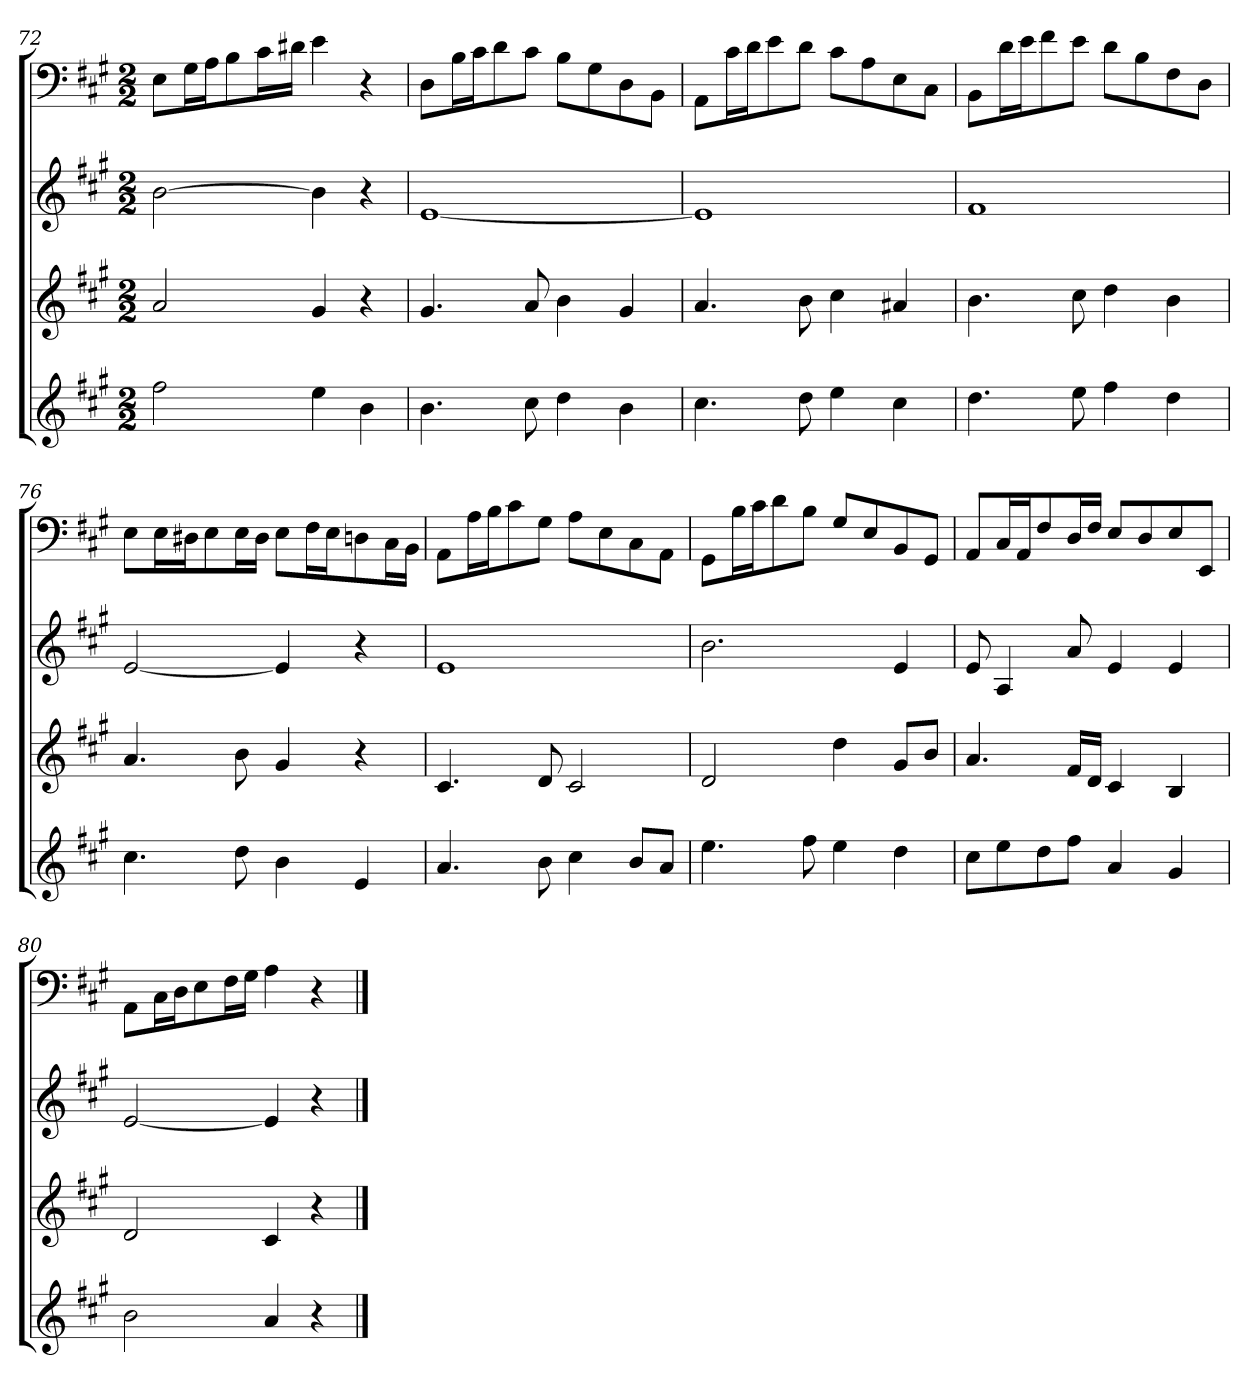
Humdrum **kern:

**kern	**kern	**kern	**kern
*part4	*part3	*part2	*part1
*staff4	*staff3	*staff2	*staff1
*k[f#c#g#]	*k[f#c#g#]	*k[f#c#g#]	*k[f#c#g#]
*A:	*A:	*A:	*A:
*M2/2	*M2/2	*M2/2	*M2/2
=72	=72	=72	=72
2ff#	2a	[2b	8EL
.	.	.	16G#L
.	.	.	16AJ
.	.	.	8B
.	.	.	16c#L
.	.	.	16d#XJJ
4ee	4g#	4b]	4e
4b	4r	4r	4r
=73	=73	=73	=73
4.b	4.g#	[1e	8DL
.	.	.	16BL
.	.	.	16c#J
.	.	.	8d
8cc#	8a	.	8c#J
4dd	4b	.	8BL
.	.	.	8G#
4b	4g#	.	8D
.	.	.	8BBJ
=74	=74	=74	=74
4.cc#	4.a	1e]	8AAL
.	.	.	16c#L
.	.	.	16dJ
.	.	.	8e
8dd	8b	.	8dJ
4ee	4cc#	.	8c#L
.	.	.	8A
4cc#	4a#X	.	8E
.	.	.	8C#J
=75	=75	=75	=75
4.dd	4.b	1f#	8BBL
.	.	.	16dL
.	.	.	16eJ
.	.	.	8f#
8ee	8cc#	.	8eJ
4ff#	4dd	.	8dL
.	.	.	8B
4dd	4b	.	8F#
.	.	.	8DJ
=76	=76	=76	=76
4.cc#	4.a	[2e	8EL
.	.	.	16EL
.	.	.	16D#XJ
.	.	.	8E
8dd	8b	.	16EL
.	.	.	16D#JJ
4b	4g#	4e]	8EL
.	.	.	16F#L
.	.	.	16EJ
4e	4r	4r	8Dn
.	.	.	16C#L
.	.	.	16BBJJ
=77	=77	=77	=77
4.a	4.c#	1e	8AAL
.	.	.	16AL
.	.	.	16BJ
.	.	.	8c#
8b	8d	.	8G#J
4cc#	2c#	.	8AL
.	.	.	8E
8bL	.	.	8C#
8aJ	.	.	8AAJ
=78	=78	=78	=78
4.ee	2d	2.b	8GG#L
.	.	.	16BL
.	.	.	16c#J
.	.	.	8d
8ff#	.	.	8BJ
4ee	4dd	.	8G#L
.	.	.	8E
4dd	8g#L	4e	8BB
.	8bJ	.	8GG#J
=79	=79	=79	=79
8cc#L	4.a	8e	8AAL
8ee	.	4A	16C#L
.	.	.	16AAJ
8dd	.	.	8F#
8ff#J	16f#LL	8a	16DL
.	16dJJ	.	16F#JJ
4a	4c#	4e	8EL
.	.	.	8D
4g#	4B	4e	8E
.	.	.	8EEJ
=80	=80	=80	=80
2b	2d	[2e	8AAL
.	.	.	16C#L
.	.	.	16DJ
.	.	.	8E
.	.	.	16F#L
.	.	.	16G#JJ
4a	4c#	4e]	4A
4r	4r	4r	4r
==	==	==	==
*-	*-	*-	*-
